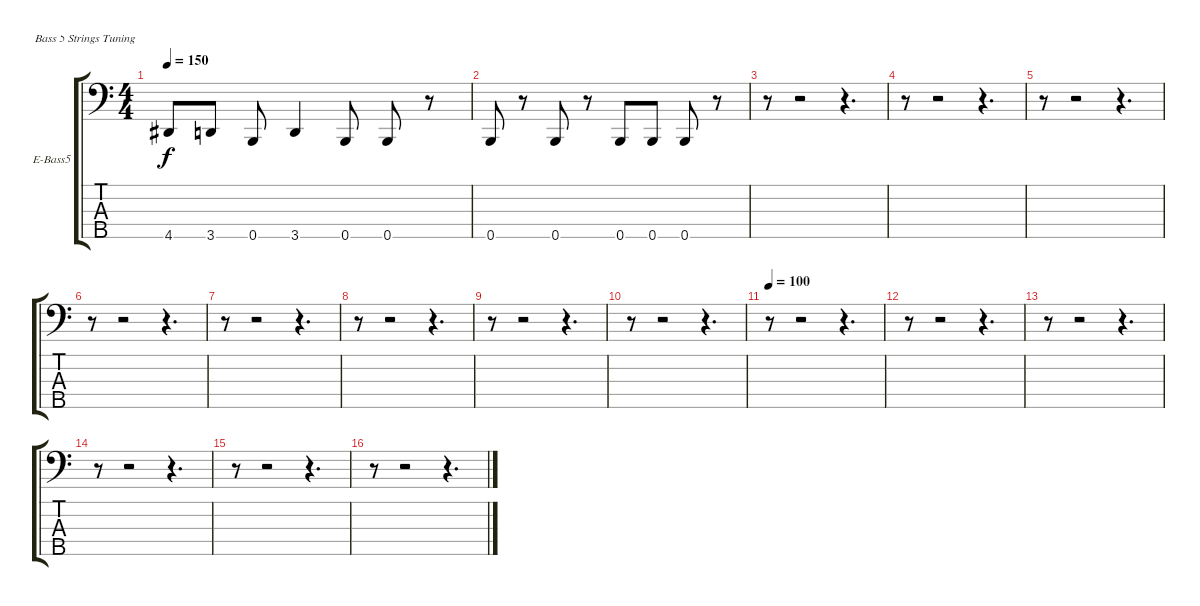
\bracketExtendMode groupsimilarinstruments
\firstSystemTrackNameOrientation horizontal
\otherSystemsTrackNameOrientation horizontal
\track ("Басс" "E-Bass5") {instrument electricbasspick}
\staff {score tabs}
\tuning (G2 D2 A1 E1 B0)
\ts (4 4)
\tempo 150
\clef f4
\ks c
4.5.8{dy f} 3.5.8 0.5.8 3.5.4 0.5.8 0.5.8 r.8 |
0.5.8 r.8 0.5.8 r.8 0.5.8 0.5.8 0.5.8 r.8 |
r.8 r.2 r.4{d} |
r.8 r.2 r.4{d} |
r.8 r.2 r.4{d} |
r.8 r.2 r.4{d} |
r.8 r.2 r.4{d} |
r.8 r.2 r.4{d} |
r.8 r.2 r.4{d} |
r.8 r.2 r.4{d} |
\tempo 100
r.8 r.2 r.4{d} |
r.8 r.2 r.4{d} |
r.8 r.2 r.4{d} |
r.8 r.2 r.4{d} |
r.8 r.2 r.4{d} |
r.8 r.2 r.4{d}
